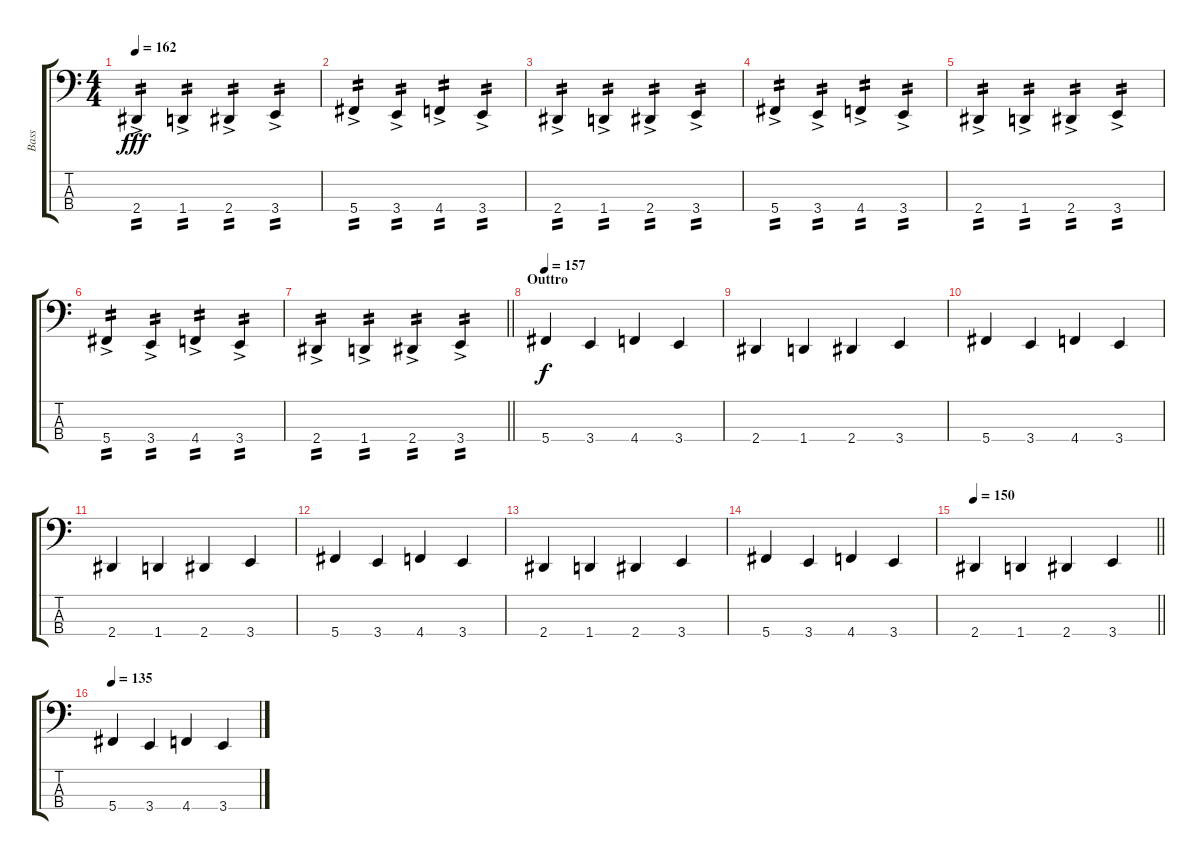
\track ("Bass" "Bass") {instrument electricbasspick}
\staff {score tabs}
\tuning (E2 B1 Gb1 Db1) {hide}
\ts (4 4)
\tempo 162
\clef f4
\ks c
2.4{ac}.4{tp 2 dy fff} 1.4{ac}.4{tp 2} 2.4{ac}.4{tp 2} 3.4{ac}.4{tp 2} |
5.4{ac}.4{tp 2} 3.4{ac}.4{tp 2} 4.4{ac}.4{tp 2} 3.4{ac}.4{tp 2} |
2.4{ac}.4{tp 2} 1.4{ac}.4{tp 2} 2.4{ac}.4{tp 2} 3.4{ac}.4{tp 2} |
5.4{ac}.4{tp 2} 3.4{ac}.4{tp 2} 4.4{ac}.4{tp 2} 3.4{ac}.4{tp 2} |
2.4{ac}.4{tp 2} 1.4{ac}.4{tp 2} 2.4{ac}.4{tp 2} 3.4{ac}.4{tp 2} |
5.4{ac}.4{tp 2} 3.4{ac}.4{tp 2} 4.4{ac}.4{tp 2} 3.4{ac}.4{tp 2} |
\barLineRight lightlight
2.4{ac}.4{tp 2} 1.4{ac}.4{tp 2} 2.4{ac}.4{tp 2} 3.4{ac}.4{tp 2} |
\section ("" "Outtro")
\tempo 157
5.4.4{dy f} 3.4.4 4.4.4 3.4.4 |
2.4.4 1.4.4 2.4.4 3.4.4 |
5.4.4 3.4.4 4.4.4 3.4.4 |
2.4.4 1.4.4 2.4.4 3.4.4 |
5.4.4 3.4.4 4.4.4 3.4.4 |
2.4.4 1.4.4 2.4.4 3.4.4 |
5.4.4 3.4.4 4.4.4 3.4.4 |
\tempo 150
\barLineRight lightlight
2.4.4 1.4.4 2.4.4 3.4.4 |
\tempo 135
5.4.4 3.4.4 4.4.4 3.4.4
